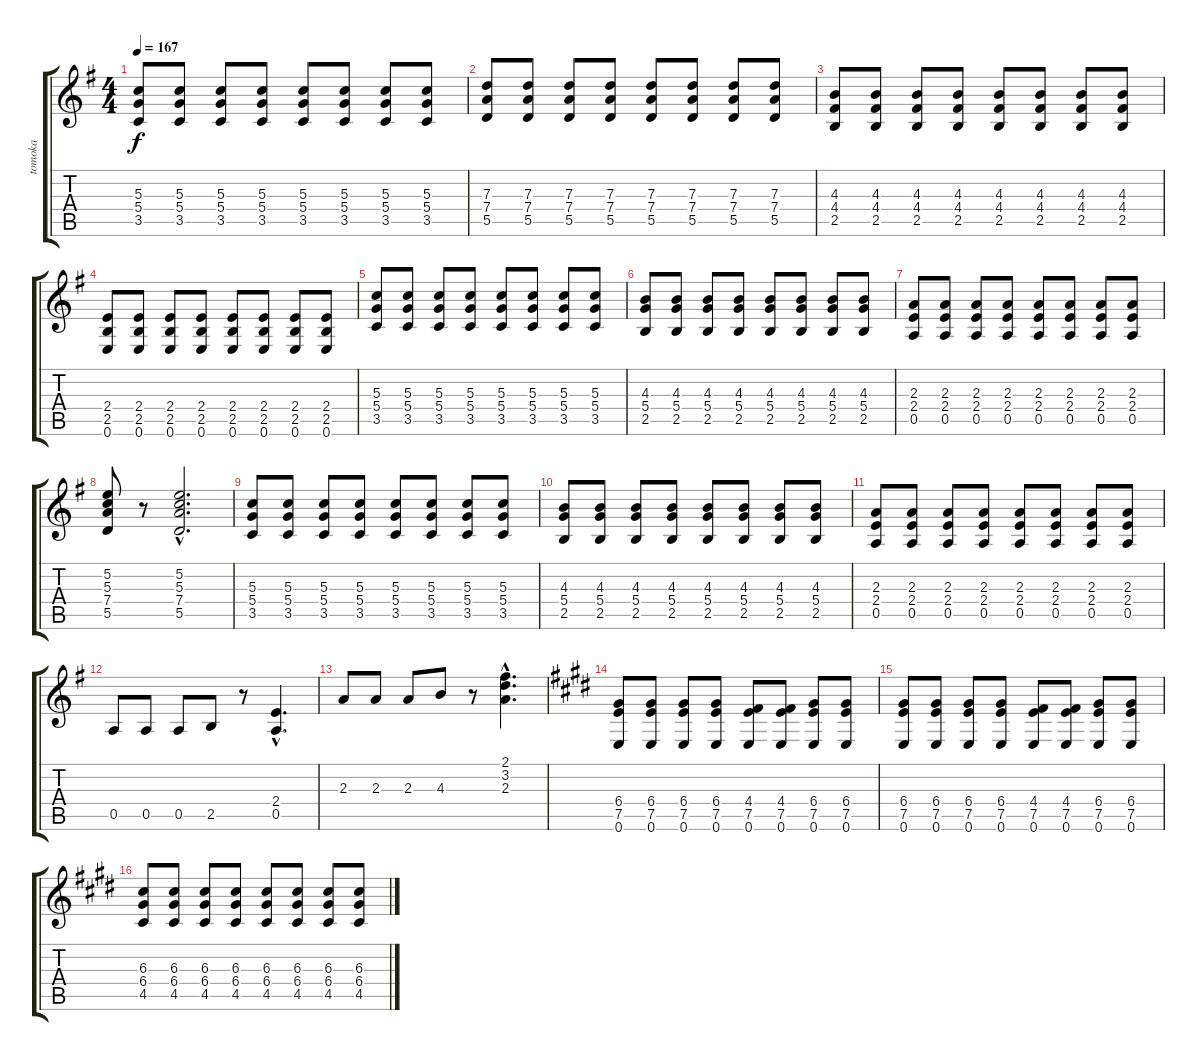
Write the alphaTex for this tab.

\track ("tomoka" "tomoka") {instrument distortionguitar}
\staff {score tabs}
\tuning (E4 B3 G3 D3 A2 E2) {hide}
\ts (4 4)
\tempo 167
\clef g2
\ks eminor
(5.3 5.4 3.5).8{dy f} (5.3 5.4 3.5).8 (5.3 5.4 3.5).8 (5.3 5.4 3.5).8 (5.3 5.4 3.5).8 (5.3 5.4 3.5).8 (5.3 5.4 3.5).8 (5.3 5.4 3.5).8 |
(7.3 7.4 5.5).8 (7.3 7.4 5.5).8 (7.3 7.4 5.5).8 (7.3 7.4 5.5).8 (7.3 7.4 5.5).8 (7.3 7.4 5.5).8 (7.3 7.4 5.5).8 (7.3 7.4 5.5).8 |
(4.3 4.4 2.5).8 (4.3 4.4 2.5).8 (4.3 4.4 2.5).8 (4.3 4.4 2.5).8 (4.3 4.4 2.5).8 (4.3 4.4 2.5).8 (4.3 4.4 2.5).8 (4.3 4.4 2.5).8 |
(2.4 2.5 0.6).8 (2.4 2.5 0.6).8 (2.4 2.5 0.6).8 (2.4 2.5 0.6).8 (2.4 2.5 0.6).8 (2.4 2.5 0.6).8 (2.4 2.5 0.6).8 (2.4 2.5 0.6).8 |
(5.3 5.4 3.5).8 (5.3 5.4 3.5).8 (5.3 5.4 3.5).8 (5.3 5.4 3.5).8 (5.3 5.4 3.5).8 (5.3 5.4 3.5).8 (5.3 5.4 3.5).8 (5.3 5.4 3.5).8 |
(4.3 5.4 2.5).8 (4.3 5.4 2.5).8 (4.3 5.4 2.5).8 (4.3 5.4 2.5).8 (4.3 5.4 2.5).8 (4.3 5.4 2.5).8 (4.3 5.4 2.5).8 (4.3 5.4 2.5).8 |
(2.3 2.4 0.5).8 (2.3 2.4 0.5).8 (2.3 2.4 0.5).8 (2.3 2.4 0.5).8 (2.3 2.4 0.5).8 (2.3 2.4 0.5).8 (2.3 2.4 0.5).8 (2.3 2.4 0.5).8 |
(5.2 5.3 7.4 5.5).8 r.8 (5.2{hac} 5.3{hac} 7.4{hac} 5.5{hac}).2{d} |
(5.3 5.4 3.5).8 (5.3 5.4 3.5).8 (5.3 5.4 3.5).8 (5.3 5.4 3.5).8 (5.3 5.4 3.5).8 (5.3 5.4 3.5).8 (5.3 5.4 3.5).8 (5.3 5.4 3.5).8 |
(4.3 5.4 2.5).8 (4.3 5.4 2.5).8 (4.3 5.4 2.5).8 (4.3 5.4 2.5).8 (4.3 5.4 2.5).8 (4.3 5.4 2.5).8 (4.3 5.4 2.5).8 (4.3 5.4 2.5).8 |
(2.3 2.4 0.5).8 (2.3 2.4 0.5).8 (2.3 2.4 0.5).8 (2.3 2.4 0.5).8 (2.3 2.4 0.5).8 (2.3 2.4 0.5).8 (2.3 2.4 0.5).8 (2.3 2.4 0.5).8 |
0.5.8 0.5.8 0.5.8 2.5.8 r.8 (2.4{hac} 0.5{hac}).4{d} |
2.3.8 2.3.8 2.3.8 4.3.8 r.8 (2.1{hac} 3.2{hac} 2.3{hac}).4{d} |
\ks c#minor
(6.4 7.5 0.6).8 (6.4 7.5 0.6).8 (6.4 7.5 0.6).8 (6.4 7.5 0.6).8 (4.4 7.5 0.6).8 (4.4 7.5 0.6).8 (6.4 7.5 0.6).8 (6.4 7.5 0.6).8 |
(6.4 7.5 0.6).8 (6.4 7.5 0.6).8 (6.4 7.5 0.6).8 (6.4 7.5 0.6).8 (4.4 7.5 0.6).8 (4.4 7.5 0.6).8 (6.4 7.5 0.6).8 (6.4 7.5 0.6).8 |
(6.3 6.4 4.5).8 (6.3 6.4 4.5).8 (6.3 6.4 4.5).8 (6.3 6.4 4.5).8 (6.3 6.4 4.5).8 (6.3 6.4 4.5).8 (6.3 6.4 4.5).8 (6.3 6.4 4.5).8
